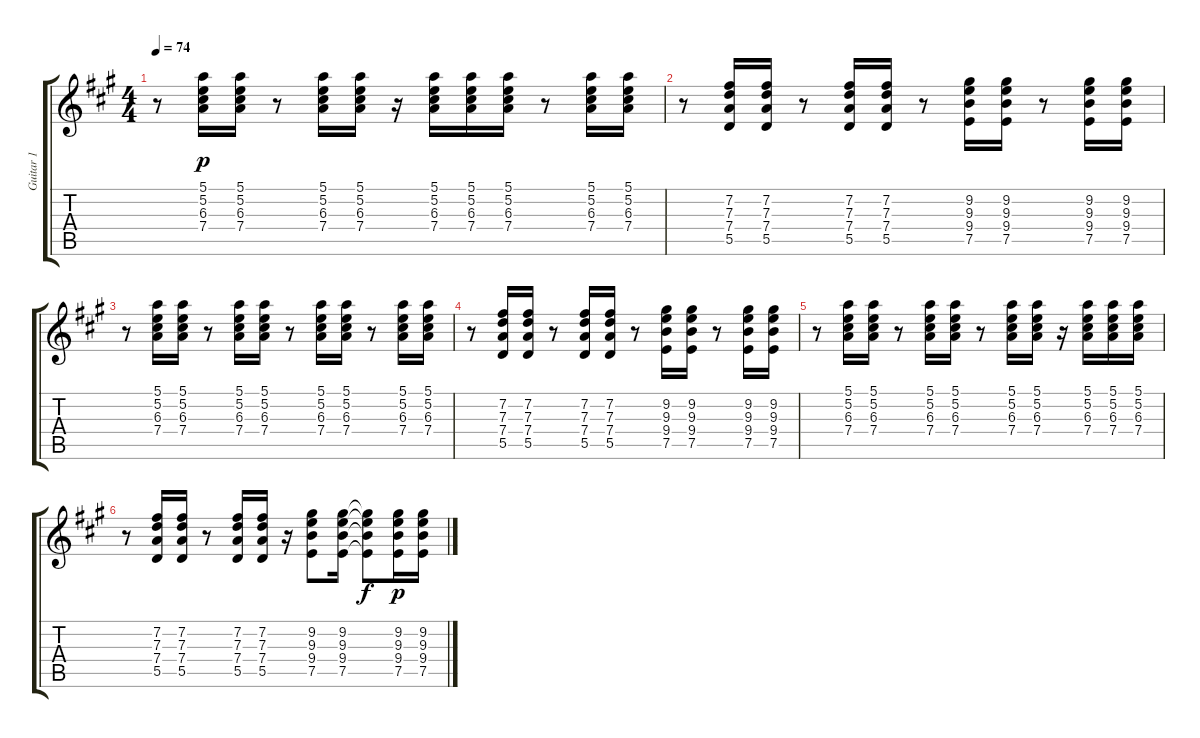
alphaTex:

\track ("Guitar 1" "Guitar 1") {instrument electricguitarclean}
\staff {score tabs}
\tuning (E4 B3 G3 D3 A2 E2) {hide}
\ts (4 4)
\tempo 74
\clef g2
\ks a
r.8{dy p} (5.1 5.2 6.3 7.4).16 (5.1 5.2 6.3 7.4).16 r.8 (5.1 5.2 6.3 7.4).16 (5.1 5.2 6.3 7.4).16 r.16 (5.1 5.2 6.3 7.4).16 (5.1 5.2 6.3 7.4).16 (5.1 5.2 6.3 7.4).16 r.8 (5.1 5.2 6.3 7.4).16 (5.1 5.2 6.3 7.4).16 |
r.8 (7.2 7.3 7.4 5.5).16 (7.2 7.3 7.4 5.5).16 r.8 (7.2 7.3 7.4 5.5).16 (7.2 7.3 7.4 5.5).16 r.8 (9.2 9.3 9.4 7.5).16 (9.2 9.3 9.4 7.5).16 r.8 (9.2 9.3 9.4 7.5).16 (9.2 9.3 9.4 7.5).16 |
r.8 (5.1 5.2 6.3 7.4).16 (5.1 5.2 6.3 7.4).16 r.8 (5.1 5.2 6.3 7.4).16 (5.1 5.2 6.3 7.4).16 r.8 (5.1 5.2 6.3 7.4).16 (5.1 5.2 6.3 7.4).16 r.8 (5.1 5.2 6.3 7.4).16 (5.1 5.2 6.3 7.4).16 |
r.8 (7.2 7.3 7.4 5.5).16 (7.2 7.3 7.4 5.5).16 r.8 (7.2 7.3 7.4 5.5).16 (7.2 7.3 7.4 5.5).16 r.8 (9.2 9.3 9.4 7.5).16 (9.2 9.3 9.4 7.5).16 r.8 (9.2 9.3 9.4 7.5).16 (9.2 9.3 9.4 7.5).16 |
r.8 (5.1 5.2 6.3 7.4).16 (5.1 5.2 6.3 7.4).16 r.8 (5.1 5.2 6.3 7.4).16 (5.1 5.2 6.3 7.4).16 r.8 (5.1 5.2 6.3 7.4).16 (5.1 5.2 6.3 7.4).16 r.16 (5.1 5.2 6.3 7.4).16 (5.1 5.2 6.3 7.4).16 (5.1 5.2 6.3 7.4).16 |
r.8 (7.2 7.3 7.4 5.5).16 (7.2 7.3 7.4 5.5).16 r.8 (7.2 7.3 7.4 5.5).16 (7.2 7.3 7.4 5.5).16 r.16 (9.2 9.3 9.4 7.5).8 (9.2 9.3 9.4 7.5).16 (9.2{t} 9.3{t} 9.4{t} 7.5{t}).8{dy f} (9.2 9.3 9.4 7.5).16{dy p} (9.2 9.3 9.4 7.5).16
